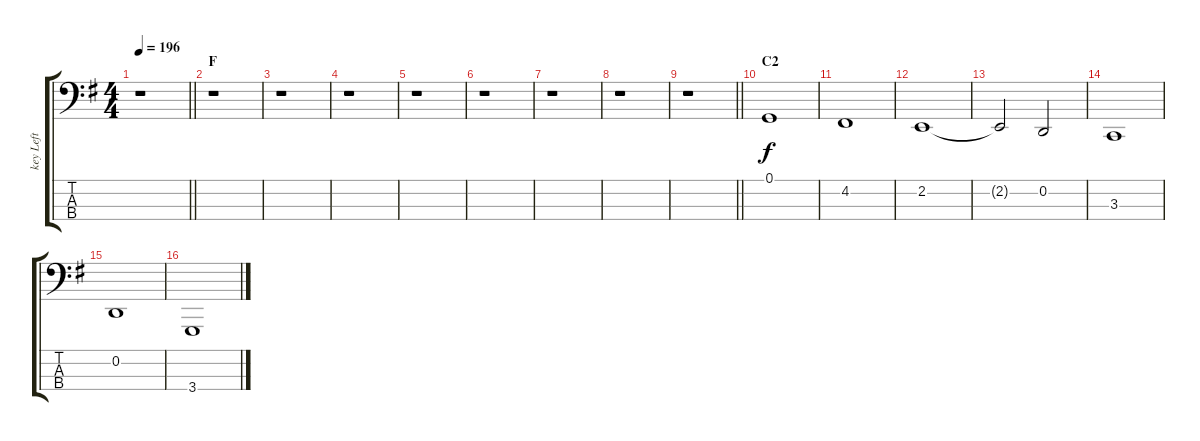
\track ("key Left" "key Left") {instrument acousticgrandpiano}
\staff {score tabs}
\tuning (G2 D2 A1 E1) {hide}
\ts (4 4)
\tempo 196
\clef f4
\barLineRight lightlight
\ks g
r.1{dy f} |
\section ("" "F")
r.1 |
r.1 |
r.1 |
r.1 |
r.1 |
r.1 |
r.1 |
\barLineRight lightlight
r.1 |
\section ("" "C2")
0.1.1 |
4.2.1 |
2.2.1 |
2.2{t}.2 0.2.2 |
3.3.1 |
0.2.1 |
3.4.1
